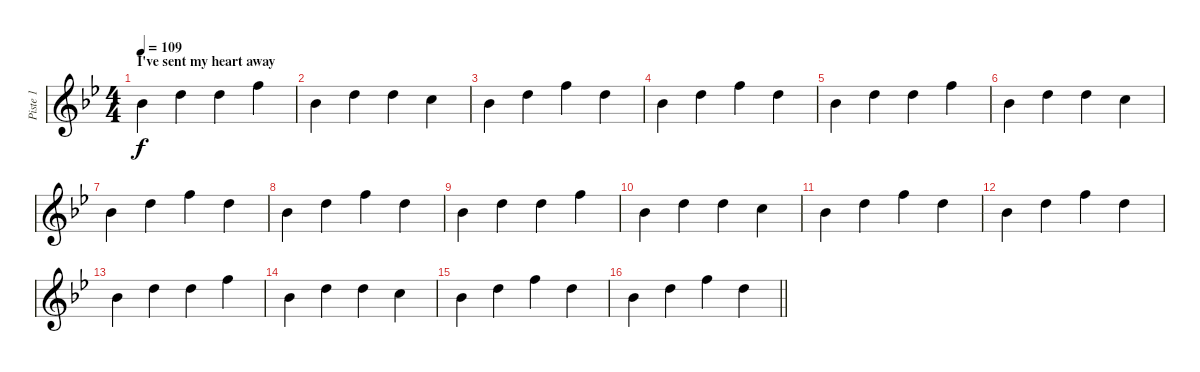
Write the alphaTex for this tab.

\track ("Piste 1" "Piste 1") {instrument lead6voice}
\staff {score}
\tuning (E4 B3 G3 D3 A2 E2) {hide}
\ts (4 4)
\section ("" "I've sent my heart away")
\tempo 109
\clef g2
\ks bb
11.2.4{dy f} 10.1.4 10.1.4 13.1.4 |
11.2.4 10.1.4 10.1.4 8.1.4 |
11.2.4 10.1.4 13.1.4 10.1.4 |
11.2.4 10.1.4 13.1.4 10.1.4 |
11.2.4 10.1.4 10.1.4 13.1.4 |
11.2.4 10.1.4 10.1.4 8.1.4 |
11.2.4 10.1.4 13.1.4 10.1.4 |
11.2.4 10.1.4 13.1.4 10.1.4 |
11.2.4 10.1.4 10.1.4 13.1.4 |
11.2.4 10.1.4 10.1.4 8.1.4 |
11.2.4 10.1.4 13.1.4 10.1.4 |
11.2.4 10.1.4 13.1.4 10.1.4 |
11.2.4 10.1.4 10.1.4 13.1.4 |
11.2.4 10.1.4 10.1.4 8.1.4 |
11.2.4 10.1.4 13.1.4 10.1.4 |
\barLineRight lightlight
11.2.4 10.1.4 13.1.4 10.1.4
